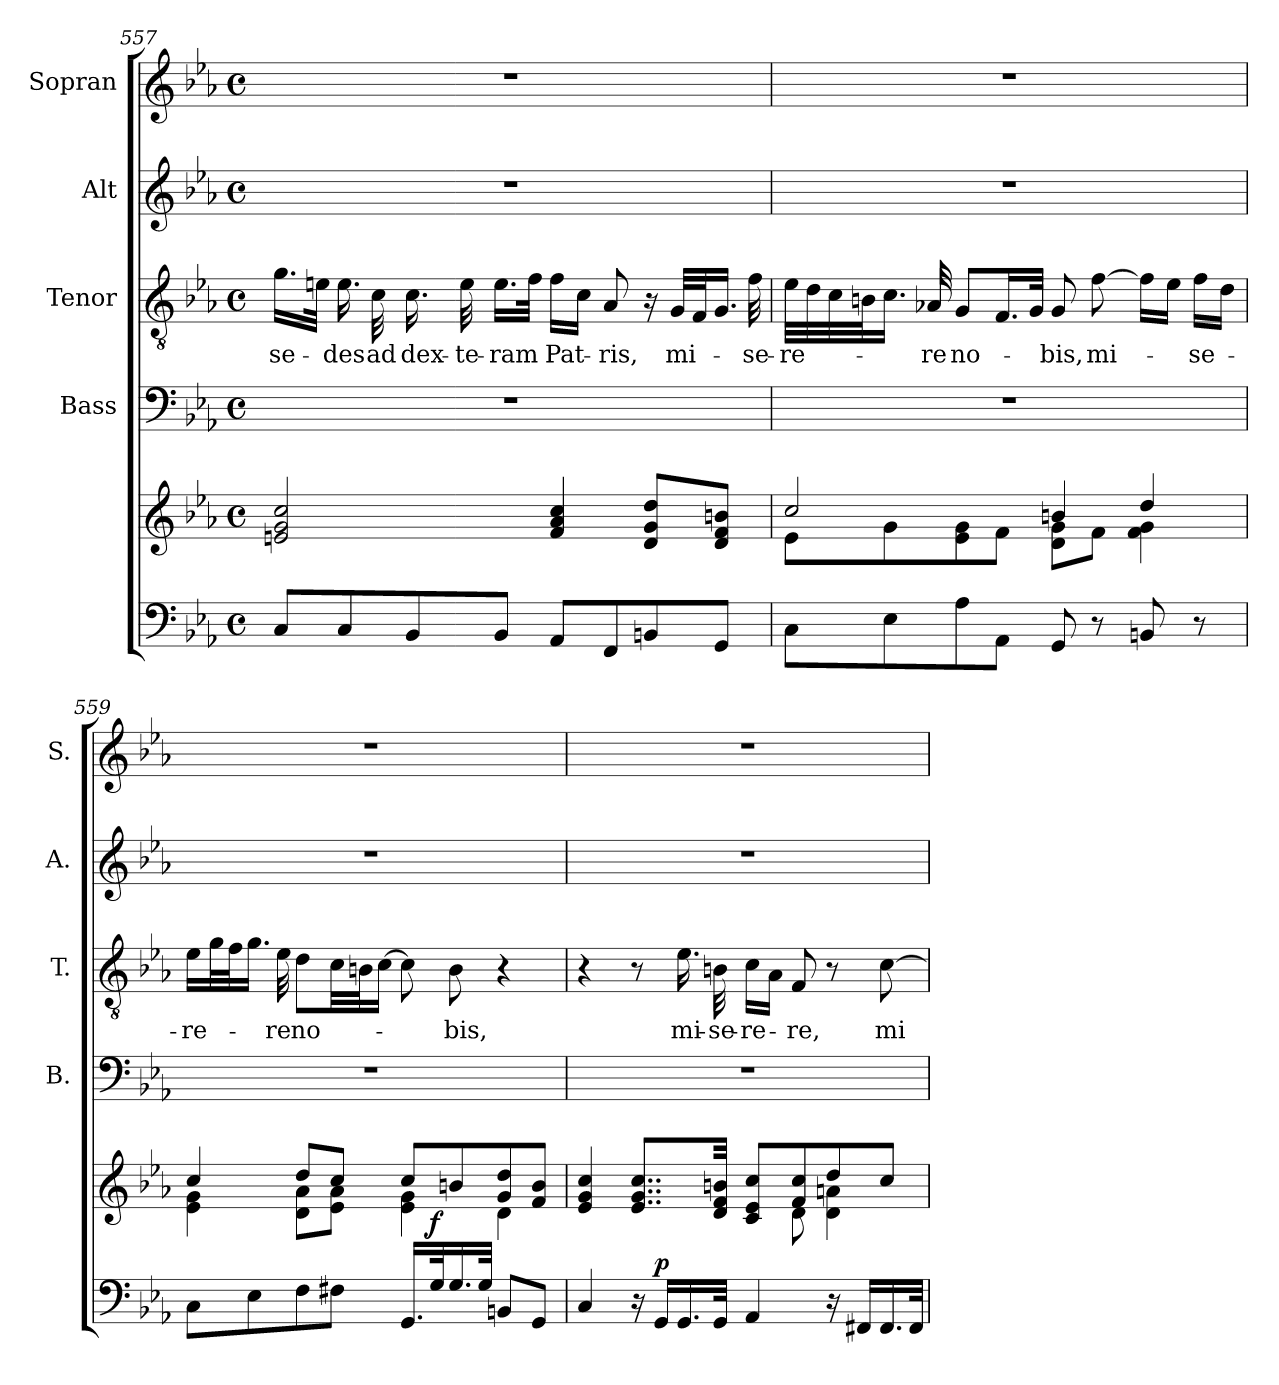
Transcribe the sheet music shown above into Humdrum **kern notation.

**kern	**kern	**dynam	**kern	**kern	**text	**kern	**kern
*part5	*part5	*part5	*part4	*part3	*part3	*part2	*part1
*staff6	*staff5	*staff5/6	*staff4	*staff3	*staff3	*staff2	*staff1
*	*	*	*I"Bass	*I"Tenor	*	*I"Alt	*I"Sopran
*	*	*	*I'B.	*I'T.	*	*I'A.	*I'S.
!!LO:LB:g=z
*clefF4	*clefG2	*	*clefF4	*clefGv2	*	*clefG2	*clefG2
*k[b-e-a-]	*k[b-e-a-]	*	*k[b-e-a-]	*k[b-e-a-]	*	*k[b-e-a-]	*k[b-e-a-]
*E-:	*E-:	*	*E-:	*E-:	*	*E-:	*E-:
*M4/4	*M4/4	*	*M4/4	*M4/4	*	*M4/4	*M4/4
*met(c)	*met(c)	*	*met(c)	*met(c)	*	*met(c)	*met(c)
=557	=557	=557	=557	=557	=557	=557	=557
!	!	!	!	!	!LO:LY:b	!	!
8C/L	2en/ 2g/ 2cc/	.	1r	16.g\LL	se-	1r	1r
.	.	.	.	32en\JJk	.	.	.
!	!	!	!	!	!LO:LY:b	!	!
8C/	.	.	.	16.e\	-des	.	.
!	!	!	!	!	!LO:LY:b	!	!
.	.	.	.	32c\	ad	.	.
!	!	!	!	!	!LO:LY:b	!	!
8BB-/	.	.	.	16.c\	dex-	.	.
!	!	!	!	!	!LO:LY:b	!	!
.	.	.	.	32e\	-te-	.	.
!	!	!	!	!	!LO:LY:b	!	!
8BB-/J	.	.	.	16.e\LL	-ram	.	.
.	.	.	.	32f\JJk	.	.	.
!	!	!	!	!	!LO:LY:b	!	!
8AA-/L	4f/ 4a-/ 4cc/	.	.	16f\LL	Pat-	.	.
.	.	.	.	16c\JJ	.	.	.
!	!	!	!	!	!LO:LY:b	!	!
8FF/	.	.	.	8A-/	-ris,	.	.
8BBn/	8d/ 8g/ 8dd/L	.	.	16r	.	.	.
!	!	!	!	!	!LO:LY:b	!	!
.	.	.	.	32G/LLL	mi-	.	.
.	.	.	.	32F/J	.	.	.
8GG/J	8d/ 8f/ 8bn/J	.	.	16.G/JJ	.	.	.
!	!	!	!	!	!LO:LY:b	!	!
.	.	.	.	32f\	-se-	.	.
=558	=558	=558	=558	=558	=558	=558	=558
*	*^	*	*	*	*	*	*
!	!	!	!	!	!	!LO:LY:b	!	!
8C\L	2cc/	8e-\L	.	1r	32e-\LLL	-re-	1r	1r
.	.	.	.	.	32d\	.	.	.
.	.	.	.	.	32c\	.	.	.
.	.	.	.	.	32Bn\J	.	.	.
8E-\	.	8g\	.	.	16.c\JJ	.	.	.
!	!	!	!	!	!	!LO:LY:b	!	!
.	.	.	.	.	32A-X/	-re	.	.
!	!	!	!	!	!	!LO:LY:b	!	!
8A-\	.	8e-\ 8g\	.	.	8G/L	no-	.	.
8AA-\J	.	8f\J	.	.	16.F/L	.	.	.
.	.	.	.	.	32G/JJk	.	.	.
!	!	!	!	!	!	!LO:LY:b	!	!
8GG/	4bn/	8d\ 8g\L	.	.	8G/	-bis,	.	.
!	!	!	!	!	!	!LO:LY:b	!	!
8r	.	8f\J	.	.	[8f\	mi-	.	.
8BBn/	4dd/	4f\ 4g\	.	.	16f\LL]	.	.	.
.	.	.	.	.	16e-\JJ	.	.	.
!	!	!	!	!	!	!LO:LY:b	!	!
8r	.	.	.	.	16f\LL	-se-	.	.
.	.	.	.	.	16d\JJ	.	.	.
!!LO:PB:g=z
=559	=559	=559	=559	=559	=559	=559	=559	=559
!	!	!	!	!	!	!LO:LY:b	!	!
8C\L	4cc/	4e-\ 4g\	.	1r	16e-\LL	-re-	1r	1r
.	.	.	.	.	32g\L	.	.	.
.	.	.	.	.	32f\J	.	.	.
8E-\	.	.	.	.	16.g\JJ	.	.	.
!	!	!	!	!	!	!LO:LY:b	!	!
.	.	.	.	.	32e-\	-re	.	.
!	!	!	!	!	!	!LO:LY:b	!	!
8F\	8dd/L	8d\ 8a-\L	.	.	8d\L	no-	.	.
8F#X\J	8cc/J	8e-\ 8a-\J	.	.	32c\LL	.	.	.
.	.	.	.	.	32Bn\J	.	.	.
.	.	.	.	.	[16c\JJ	.	.	.
16.GG/LL	8cc/L	4e-\ 4g\	.	.	8c\]	.	.	.
!	!	!	!LO:DY:a=2	!	!	!	!	!
32G/k	.	.	f	.	.	.	.	.
!	!	!	!	!	!	!LO:LY:b	!	!
16.G/	8bn/	.	.	.	8B\	-bis,	.	.
32G/JJk	.	.	.	.	.	.	.	.
8BBn/L	8g/ 8dd/	4d\	.	.	4r	.	.	.
8GG/J	8f/ 8b/J	.	.	.	.	.	.	.
=560	=560	=560	=560	=560	=560	=560	=560	=560
4C/	4e-/ 4g/ 4cc/	2ryy	.	1r	4r	.	1r	1r
16r	8..e-/ 8..g/ 8..cc/L	.	.	.	8r	.	.	.
!	!	!	!LO:DY:a=2	!	!	!	!	!
16GG/LL	.	.	p	.	.	.	.	.
!	!	!	!	!	!	!LO:LY:b	!	!
16.GG/	.	.	.	.	16.e-\	mi-	.	.
!	!	!	!	!	!	!LO:LY:b	!	!
32GG/JJk	32d/ 32f/ 32bn/Jkk	.	.	.	32Bn\	-se-	.	.
!	!	!	!	!	!	!LO:LY:b	!	!
4AA-/	8c/ 8e-/ 8cc/L	8ryy	.	.	16c\LL	-re-	.	.
.	.	.	.	.	16A-\JJ	.	.	.
!	!	!	!	!	!	!LO:LY:b	!	!
.	8f/ 8cc/	8d\	.	.	8F/	-re,	.	.
16r	8dd/	4d\ 4an\	.	.	8r	.	.	.
16FF#X/LL	.	.	.	.	.	.	.	.
!	!	!	!	!	!	!LO:LY:b	!	!
16.FF#/	8cc/J	.	.	.	[8c\	mi-	.	.
32FF#/JJk	.	.	.	.	.	.	.	.
*	*v	*v	*	*	*	*	*	*
=	=	=	=	=	=	=	=
*-	*-	*-	*-	*-	*-	*-	*-
